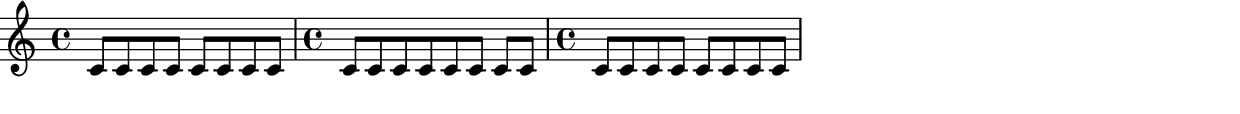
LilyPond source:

%% Generated by lilypond-book
%% Options: [exampleindent=10.16\mm,indent=0\mm,line-width=160\mm,paper-height=845.047\pt,paper-width=597.508\pt,papersize='(cons (* 597.508 pt) (* 845.047 pt)),quote]
\include "lilypond-book-preamble.ly"


% ****************************************************************
% Start cut-&-pastable-section
% ****************************************************************

#(ly:set-option 'eps-box-padding 3.000000)



\paper {
  #(set-paper-size '(cons (* 597.508 pt) (* 845.047 pt)))
  indent = 0\mm
  line-width = 160\mm
  % offset the left padding, also add 1mm as lilypond creates cropped
  % images with a little space on the right
  line-width = #(- line-width (* mm  3.000000) (* mm 1))
  line-width = 160\mm - 2.0 * 10.16\mm
  % offset the left padding, also add 1mm as lilypond creates cropped
  % images with a little space on the right
  line-width = #(- line-width (* mm  3.000000) (* mm 1))
}

\layout {
  
}




% ****************************************************************
% ly snippet:
% ****************************************************************
\sourcefileline 1189
\score{
  \relative {
    \repeat unfold 8 { c'8 } |
    \overrideTimeSignatureSettings
      4/4        % timeSignatureFraction
      1/4        % baseMoment
      3,1        % beatStructure
      #'()       % beamExceptions
    \time 4/4
    \repeat unfold 8 { c8 } |
    \revertTimeSignatureSettings 4/4
    \time 4/4
    \repeat unfold 8 { c8 } |
  }
}


% ****************************************************************
% end ly snippet
% ****************************************************************
